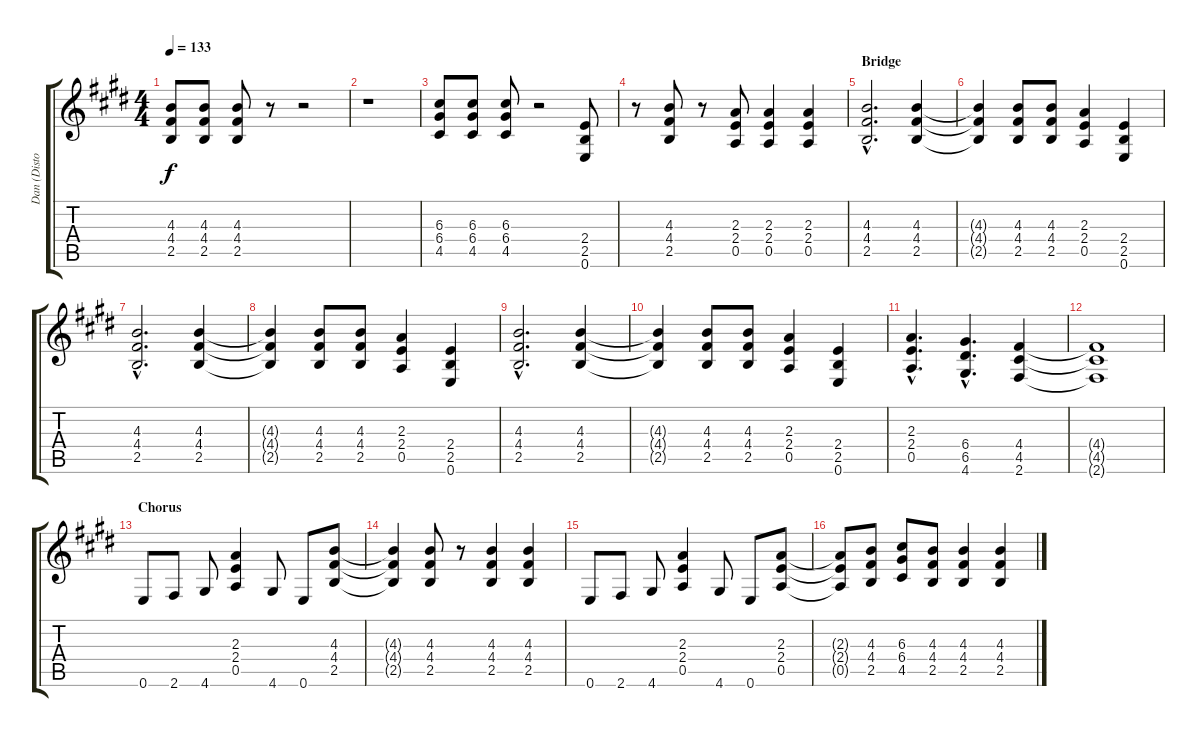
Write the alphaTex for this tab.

\track ("Dan (Distortion Guitar)" "Dan (Disto") {instrument distortionguitar}
\staff {score tabs}
\tuning (E4 B3 G3 D3 A2 E2) {hide}
\ts (4 4)
\tempo 133
\clef g2
\ks e
(4.3 4.4 2.5).8{dy f} (4.3 4.4 2.5).8 (4.3 4.4 2.5).8 r.8 r.2 |
r.1 |
(6.3 6.4 4.5).8 (6.3 6.4 4.5).8 (6.3 6.4 4.5).8 r.2 (2.4 2.5 0.6).8 |
r.8 (4.3 4.4 2.5).8 r.8 (2.3 2.4 0.5).8 (2.3 2.4 0.5).4 (2.3 2.4 0.5).4 |
\section ("" "Bridge")
(4.3{hac} 4.4{hac} 2.5{hac}).2{d} (4.3 4.4 2.5).4 |
(4.3{t} 4.4{t} 2.5{t}).4 (4.3 4.4 2.5).8 (4.3 4.4 2.5).8 (2.3 2.4 0.5).4 (2.4 2.5 0.6).4 |
(4.3{hac} 4.4{hac} 2.5{hac}).2{d} (4.3 4.4 2.5).4 |
(4.3{t} 4.4{t} 2.5{t}).4 (4.3 4.4 2.5).8 (4.3 4.4 2.5).8 (2.3 2.4 0.5).4 (2.4 2.5 0.6).4 |
(4.3{hac} 4.4{hac} 2.5{hac}).2{d} (4.3 4.4 2.5).4 |
(4.3{t} 4.4{t} 2.5{t}).4 (4.3 4.4 2.5).8 (4.3 4.4 2.5).8 (2.3 2.4 0.5).4 (2.4 2.5 0.6).4 |
(2.3{hac} 2.4{hac} 0.5{hac}).4{d} (6.4{hac} 6.5{hac} 4.6{hac}).4{d} (4.4 4.5 2.6).4 |
(4.4{t} 4.5{t} 2.6{t}).1 |
\section ("" "Chorus")
0.6.8 2.6.8 4.6.8 (2.3 2.4 0.5).4 4.6.8 0.6.8 (4.3 4.4 2.5).8 |
(4.3{t} 4.4{t} 2.5{t}).4 (4.3 4.4 2.5).8 r.8 (4.3 4.4 2.5).4 (4.3 4.4 2.5).4 |
0.6.8 2.6.8 4.6.8 (2.3 2.4 0.5).4 4.6.8 0.6.8 (2.3 2.4 0.5).8 |
(2.3{t} 2.4{t} 0.5{t}).8 (4.3 4.4 2.5).8 (6.3 6.4 4.5).8 (4.3 4.4 2.5).8 (4.3 4.4 2.5).4 (4.3 4.4 2.5).4
